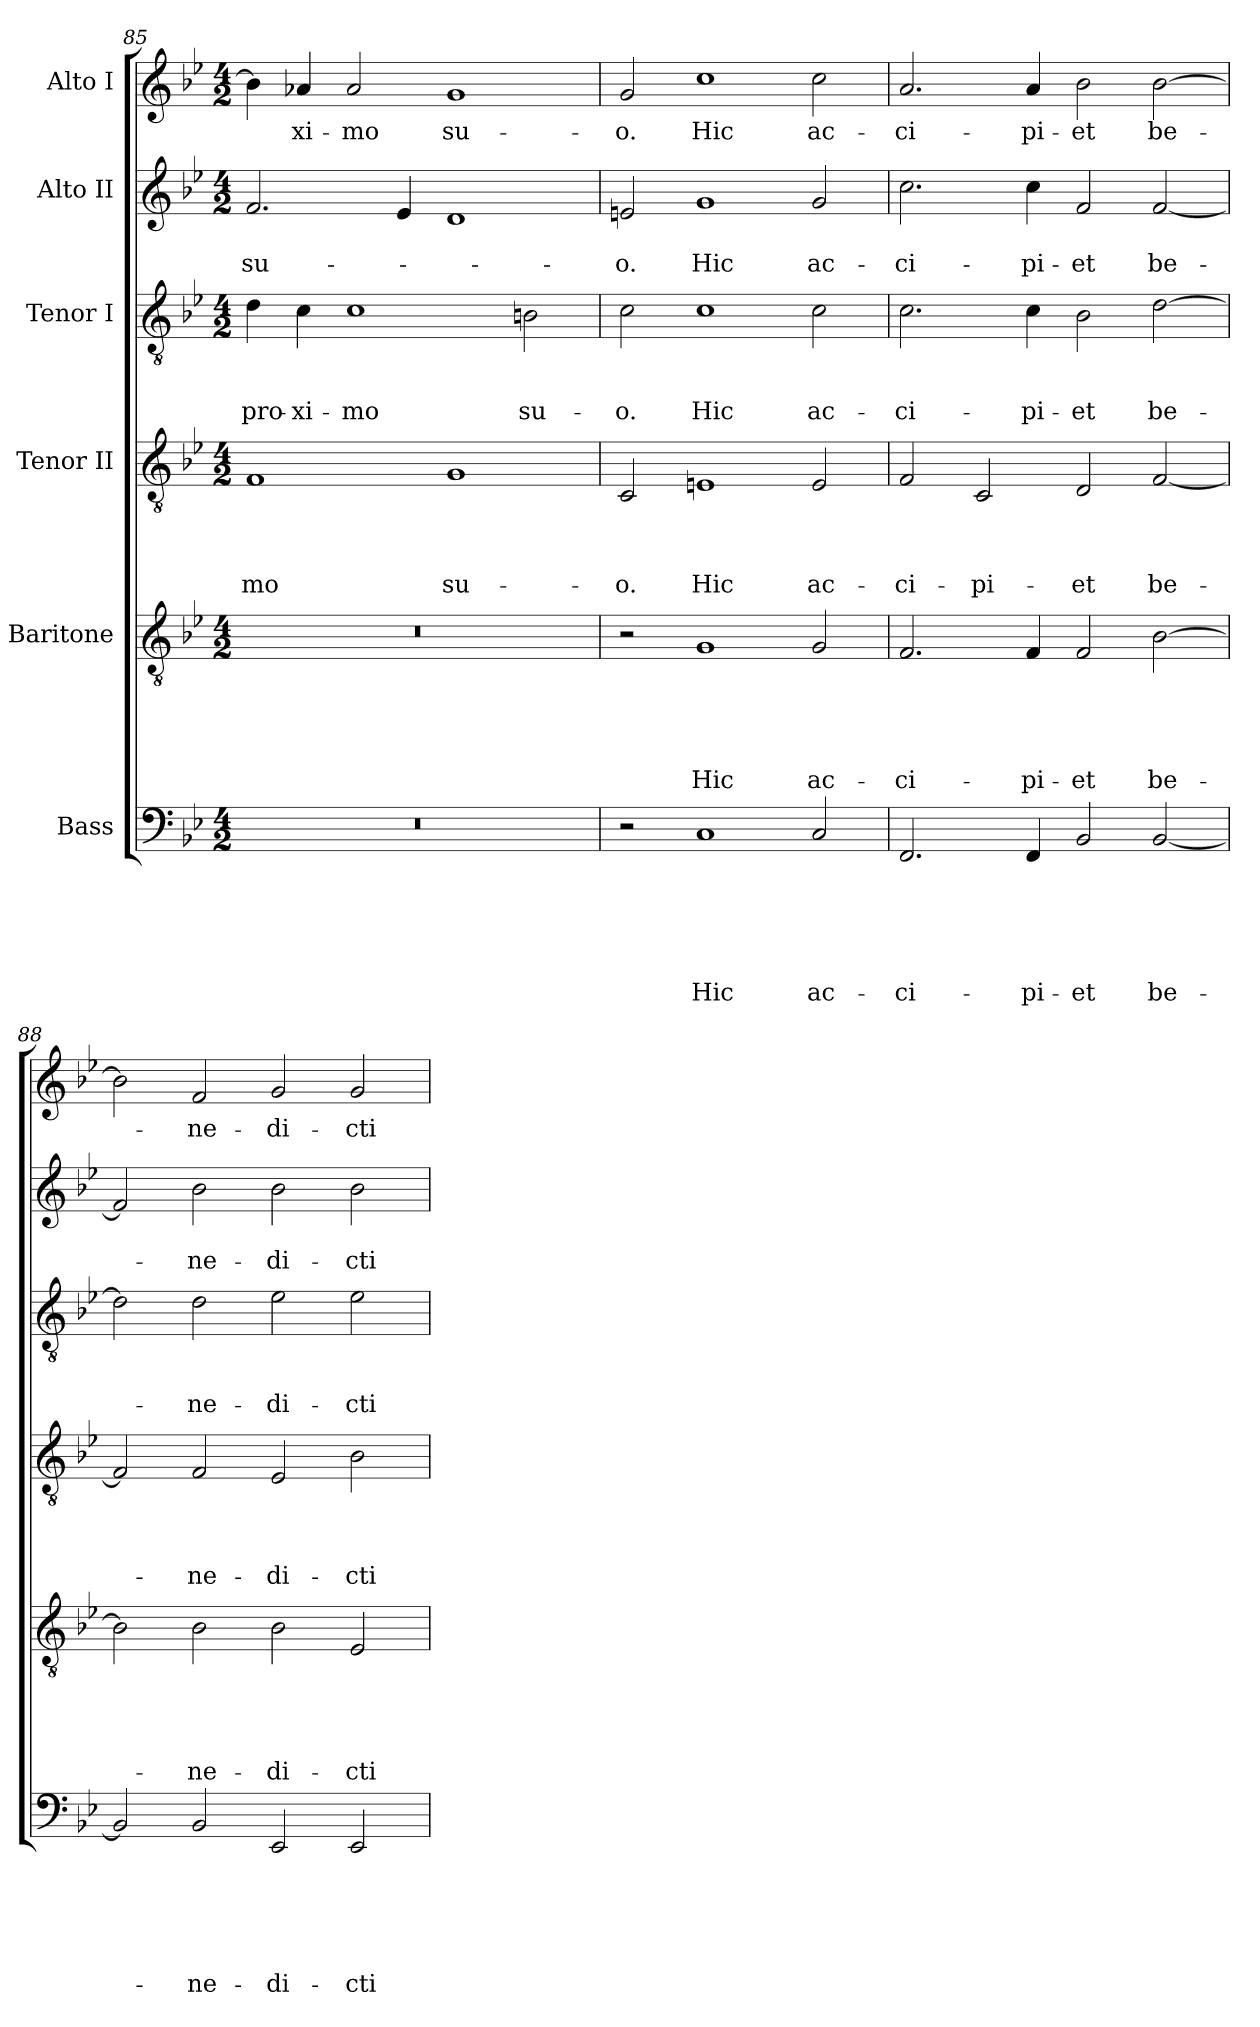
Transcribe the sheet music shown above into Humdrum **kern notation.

**kern	**text	**text	**text	**text	**text	**text	**kern	**text	**text	**text	**text	**text	**kern	**text	**text	**text	**text	**kern	**text	**text	**text	**kern	**text	**text	**kern	**text
*part6	*part6	*part6	*part6	*part6	*part6	*part6	*part5	*part5	*part5	*part5	*part5	*part5	*part4	*part4	*part4	*part4	*part4	*part3	*part3	*part3	*part3	*part2	*part2	*part2	*part1	*part1
*staff6	*staff6	*staff6	*staff6	*staff6	*staff6	*staff6	*staff5	*staff5	*staff5	*staff5	*staff5	*staff5	*staff4	*staff4	*staff4	*staff4	*staff4	*staff3	*staff3	*staff3	*staff3	*staff2	*staff2	*staff2	*staff1	*staff1
*I"Bass	*	*	*	*	*	*	*I"Baritone	*	*	*	*	*	*I"Tenor II	*	*	*	*	*I"Tenor I	*	*	*	*I"Alto II	*	*	*I"Alto I	*
*clefF4	*	*	*	*	*	*	*clefGv2	*	*	*	*	*	*clefGv2	*	*	*	*	*clefGv2	*	*	*	*clefG2	*	*	*clefG2	*
*k[b-e-]	*	*	*	*	*	*	*k[b-e-]	*	*	*	*	*	*k[b-e-]	*	*	*	*	*k[b-e-]	*	*	*	*k[b-e-]	*	*	*k[b-e-]	*
*B-:	*	*	*	*	*	*	*B-:	*	*	*	*	*	*B-:	*	*	*	*	*B-:	*	*	*	*B-:	*	*	*B-:	*
*M4/2	*	*	*	*	*	*	*M4/2	*	*	*	*	*	*M4/2	*	*	*	*	*M4/2	*	*	*	*M4/2	*	*	*M4/2	*
=85	=85	=85	=85	=85	=85	=85	=85	=85	=85	=85	=85	=85	=85	=85	=85	=85	=85	=85	=85	=85	=85	=85	=85	=85	=85	=85
!LO:N:vis=1	!	!	!	!	!	!	!LO:N:vis=1	!	!	!	!	!	!	!	!	!	!LO:LY:b	!	!	!	!LO:LY:b	!	!	!LO:LY:b	!	!
0r	.	.	.	.	.	.	0r	.	.	.	.	.	1F	.	.	.	-mo	4d\	.	.	pro-	2.f/	.	su-	4b-\]	.
!	!	!	!	!	!	!	!	!	!	!	!	!	!	!	!	!	!	!	!	!	!LO:LY:b	!	!	!	!	!LO:LY:b
.	.	.	.	.	.	.	.	.	.	.	.	.	.	.	.	.	.	4c\	.	.	-xi-	.	.	.	4a-X/	-xi-
!	!	!	!	!	!	!	!	!	!	!	!	!	!	!	!	!	!	!	!	!	!LO:LY:b:rj	!	!	!	!	!LO:LY:b:rj
.	.	.	.	.	.	.	.	.	.	.	.	.	.	.	.	.	.	1c	.	.	-mo	.	.	.	2a-/	-mo
.	.	.	.	.	.	.	.	.	.	.	.	.	.	.	.	.	.	.	.	.	.	4e-/	.	.	.	.
!	!	!	!	!	!	!	!	!	!	!	!	!	!	!	!	!	!LO:LY:b	!	!	!	!	!	!	!	!	!LO:LY:b
.	.	.	.	.	.	.	.	.	.	.	.	.	1G	.	.	.	su-	.	.	.	.	1d	.	.	1g	su-
!	!	!	!	!	!	!	!	!	!	!	!	!	!	!	!	!	!	!	!	!	!LO:LY:b	!	!	!	!	!
.	.	.	.	.	.	.	.	.	.	.	.	.	.	.	.	.	.	2Bn\	.	.	su-	.	.	.	.	.
=86	=86	=86	=86	=86	=86	=86	=86	=86	=86	=86	=86	=86	=86	=86	=86	=86	=86	=86	=86	=86	=86	=86	=86	=86	=86	=86
!	!	!	!	!	!	!	!	!	!	!	!	!	!	!	!	!	!LO:LY:b	!	!	!	!LO:LY:b	!	!	!LO:LY:b	!	!LO:LY:b
2r	.	.	.	.	.	.	2r	.	.	.	.	.	2C/	.	.	.	-o.	2c\	.	.	-o.	2en/	.	-o.	2g/	-o.
!	!	!	!	!	!	!LO:LY:b	!	!	!	!	!	!LO:LY:b	!	!	!	!	!LO:LY:b	!	!	!	!LO:LY:b	!	!	!LO:LY:b	!	!LO:LY:b
1C	.	.	.	.	.	Hic	1G	.	.	.	.	Hic	1En	.	.	.	Hic	1c	.	.	Hic	1g	.	Hic	1cc	Hic
!	!	!	!	!	!	!LO:LY:b	!	!	!	!	!	!LO:LY:b	!	!	!	!	!LO:LY:b	!	!	!	!LO:LY:b	!	!	!LO:LY:b	!	!LO:LY:b
2C/	.	.	.	.	.	ac-	2G/	.	.	.	.	ac-	2E/	.	.	.	ac-	2c\	.	.	ac-	2g/	.	ac-	2cc\	ac-
=87	=87	=87	=87	=87	=87	=87	=87	=87	=87	=87	=87	=87	=87	=87	=87	=87	=87	=87	=87	=87	=87	=87	=87	=87	=87	=87
!	!	!	!	!	!	!LO:LY:b	!	!	!	!	!	!LO:LY:b	!	!	!	!	!LO:LY:b	!	!	!	!LO:LY:b	!	!	!LO:LY:b	!	!LO:LY:b
2.FF/	.	.	.	.	.	-ci-	2.F/	.	.	.	.	-ci-	2F/	.	.	.	-ci-	2.c\	.	.	-ci-	2.cc\	.	-ci-	2.a/	-ci-
!	!	!	!	!	!	!	!	!	!	!	!	!	!	!	!	!	!LO:LY:b	!	!	!	!	!	!	!	!	!
.	.	.	.	.	.	.	.	.	.	.	.	.	2C/	.	.	.	-pi-	.	.	.	.	.	.	.	.	.
!	!	!	!	!	!	!LO:LY:b	!	!	!	!	!	!LO:LY:b	!	!	!	!	!	!	!	!	!LO:LY:b	!	!	!LO:LY:b	!	!LO:LY:b
4FF/	.	.	.	.	.	-pi-	4F/	.	.	.	.	-pi-	.	.	.	.	.	4c\	.	.	-pi-	4cc\	.	-pi-	4a/	-pi-
!	!	!	!	!	!	!LO:LY:b	!	!	!	!	!	!LO:LY:b	!	!	!	!	!LO:LY:b	!	!	!	!LO:LY:b	!	!	!LO:LY:b	!	!LO:LY:b
2BB-/	.	.	.	.	.	-et	2F/	.	.	.	.	-et	2D/	.	.	.	-et	2B-\	.	.	-et	2f/	.	-et	2b-\	-et
!	!	!	!	!	!	!LO:LY:b	!	!	!	!	!	!LO:LY:b	!	!	!	!	!LO:LY:b	!	!	!	!LO:LY:b	!	!	!LO:LY:b	!	!LO:LY:b
[<2BB-/	.	.	.	.	.	be-	[>2B-\	.	.	.	.	be-	[<2F/	.	.	.	be-	[>2d\	.	.	be-	[<2f/	.	be-	[>2b-\	be-
=88	=88	=88	=88	=88	=88	=88	=88	=88	=88	=88	=88	=88	=88	=88	=88	=88	=88	=88	=88	=88	=88	=88	=88	=88	=88	=88
2BB-/]	.	.	.	.	.	.	2B-\]	.	.	.	.	.	2F/]	.	.	.	.	2d\]	.	.	.	2f/]	.	.	2b-\]	.
!	!	!	!	!	!	!LO:LY:b	!	!	!	!	!	!LO:LY:b	!	!	!	!	!LO:LY:b	!	!	!	!LO:LY:b	!	!	!LO:LY:b	!	!LO:LY:b
2BB-/	.	.	.	.	.	-ne-	2B-\	.	.	.	.	-ne-	2F/	.	.	.	-ne-	2d\	.	.	-ne-	2b-\	.	-ne-	2f/	-ne-
!	!	!	!	!	!	!LO:LY:b	!	!	!	!	!	!LO:LY:b	!	!	!	!	!LO:LY:b	!	!	!	!LO:LY:b	!	!	!LO:LY:b	!	!LO:LY:b
2EE-/	.	.	.	.	.	-di-	2B-\	.	.	.	.	-di-	2E-/	.	.	.	-di-	2e-\	.	.	-di-	2b-\	.	-di-	2g/	-di-
!	!	!	!	!	!	!LO:LY:b	!	!	!	!	!	!LO:LY:b	!	!	!	!	!LO:LY:b	!	!	!	!LO:LY:b	!	!	!LO:LY:b	!	!LO:LY:b
2EE-/	.	.	.	.	.	-cti-	2E-/	.	.	.	.	-cti-	2B-\	.	.	.	-cti-	2e-\	.	.	-cti-	2b-\	.	-cti-	2g/	-cti-
=	=	=	=	=	=	=	=	=	=	=	=	=	=	=	=	=	=	=	=	=	=	=	=	=	=	=
*-	*-	*-	*-	*-	*-	*-	*-	*-	*-	*-	*-	*-	*-	*-	*-	*-	*-	*-	*-	*-	*-	*-	*-	*-	*-	*-
